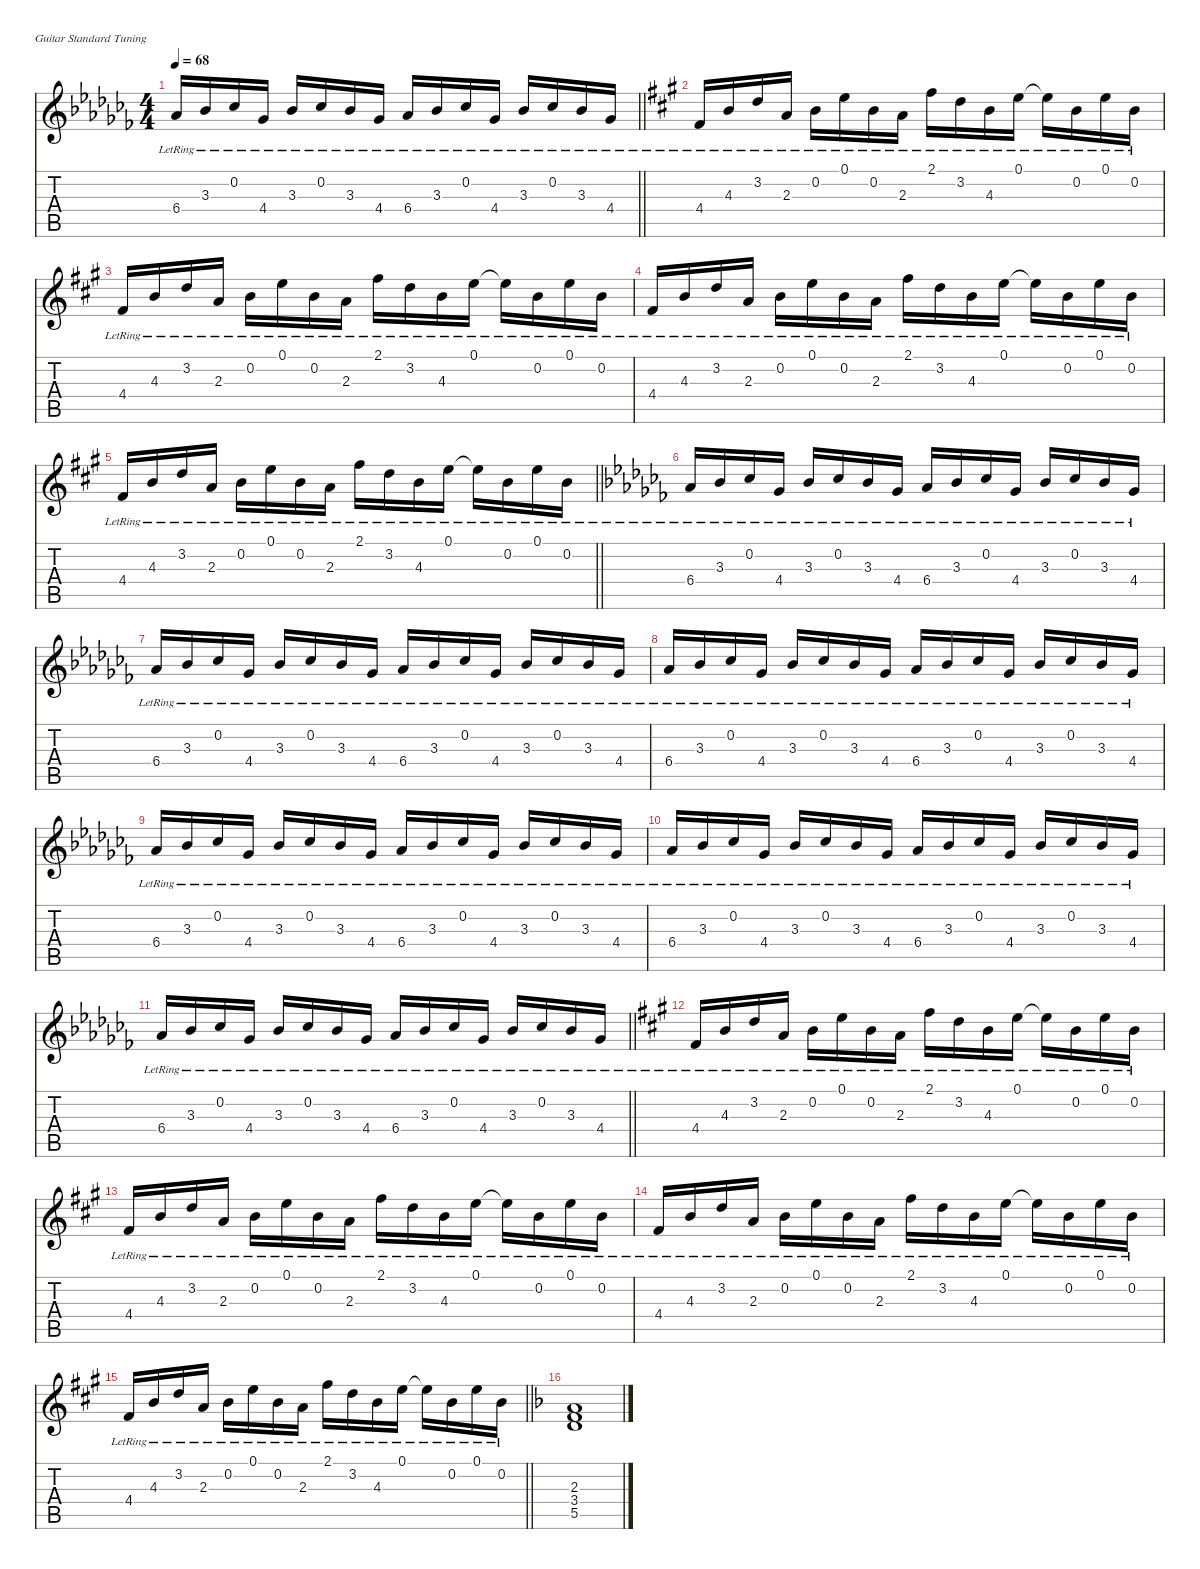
\defaultSystemsLayout 4
\hideDynamics
\bracketExtendMode nobrackets
\singleTrackTrackNamePolicy hidden
\multiTrackTrackNamePolicy hidden
\firstSystemTrackNameMode fullname
\firstSystemTrackNameOrientation horizontal
\otherSystemsTrackNameOrientation horizontal
\track ("Mikael Akerfeldt (Clean Jazz)" "jz.guit.") {instrument electricguitarjazz}
\staff {score tabs}
\tuning (E4 B3 G3 D3 A2 E2)
\ts (4 4)
\tempo 68
\clef g2
\barLineRight lightlight
\ks abminor
6.4{lr acc b}.16{dy mp beam Up} 3.3{lr acc b}.16{beam Up} 0.2{lr acc b}.16{beam Up} 4.4{lr acc b}.16{beam Up} 3.3{lr acc b}.16{beam Up} 0.2{lr acc b}.16{beam Up} 3.3{lr acc b}.16{beam Up} 4.4{lr acc b}.16{beam Up} 6.4{lr acc b}.16{beam Up} 3.3{lr acc b}.16{beam Up} 0.2{lr acc b}.16{beam Up} 4.4{lr acc b}.16{beam Up} 3.3{lr acc b}.16{beam Up} 0.2{lr acc b}.16{beam Up} 3.3{lr acc b}.16{beam Up} 4.4{lr acc b}.16{beam Up} |
\ks f#minor
4.4{lr acc #}.16{beam Up} 4.3{lr acc forcenatural}.16{beam Up} 3.2{lr acc forcenatural}.16{beam Up} 2.3{lr acc forcenatural}.16{beam Up} 0.2{lr acc forcenatural}.16{beam Down} 0.1{lr acc forcenatural}.16{beam Down} 0.2{lr acc forcenatural}.16{beam Down} 2.3{lr acc forcenatural}.16{beam Down} 2.1{lr acc #}.16{beam Down} 3.2{lr acc forcenatural}.16{beam Down} 4.3{lr acc forcenatural}.16{beam Down} 0.1{lr acc forcenatural}.16{beam Down} 0.1{lr t acc forcenatural}.16{beam Down} 0.2{lr acc forcenatural}.16{beam Down} 0.1{lr acc forcenatural}.16{beam Down} 0.2{lr acc forcenatural}.16{beam Down} |
4.4{lr acc #}.16{beam Up} 4.3{lr acc forcenatural}.16{beam Up} 3.2{lr acc forcenatural}.16{beam Up} 2.3{lr acc forcenatural}.16{beam Up} 0.2{lr acc forcenatural}.16{beam Down} 0.1{lr acc forcenatural}.16{beam Down} 0.2{lr acc forcenatural}.16{beam Down} 2.3{lr acc forcenatural}.16{beam Down} 2.1{lr acc #}.16{beam Down} 3.2{lr acc forcenatural}.16{beam Down} 4.3{lr acc forcenatural}.16{beam Down} 0.1{lr acc forcenatural}.16{beam Down} 0.1{lr t acc forcenatural}.16{beam Down} 0.2{lr acc forcenatural}.16{beam Down} 0.1{lr acc forcenatural}.16{beam Down} 0.2{lr acc forcenatural}.16{beam Down} |
4.4{lr acc #}.16{beam Up} 4.3{lr acc forcenatural}.16{beam Up} 3.2{lr acc forcenatural}.16{beam Up} 2.3{lr acc forcenatural}.16{beam Up} 0.2{lr acc forcenatural}.16{beam Down} 0.1{lr acc forcenatural}.16{beam Down} 0.2{lr acc forcenatural}.16{beam Down} 2.3{lr acc forcenatural}.16{beam Down} 2.1{lr acc #}.16{beam Down} 3.2{lr acc forcenatural}.16{beam Down} 4.3{lr acc forcenatural}.16{beam Down} 0.1{lr acc forcenatural}.16{beam Down} 0.1{lr t acc forcenatural}.16{beam Down} 0.2{lr acc forcenatural}.16{beam Down} 0.1{lr acc forcenatural}.16{beam Down} 0.2{lr acc forcenatural}.16{beam Down} |
\barLineRight lightlight
4.4{lr acc #}.16{beam Up} 4.3{lr acc forcenatural}.16{beam Up} 3.2{lr acc forcenatural}.16{beam Up} 2.3{lr acc forcenatural}.16{beam Up} 0.2{lr acc forcenatural}.16{beam Down} 0.1{lr acc forcenatural}.16{beam Down} 0.2{lr acc forcenatural}.16{beam Down} 2.3{lr acc forcenatural}.16{beam Down} 2.1{lr acc #}.16{beam Down} 3.2{lr acc forcenatural}.16{beam Down} 4.3{lr acc forcenatural}.16{beam Down} 0.1{lr acc forcenatural}.16{beam Down} 0.1{lr t acc forcenatural}.16{beam Down} 0.2{lr acc forcenatural}.16{beam Down} 0.1{lr acc forcenatural}.16{beam Down} 0.2{lr acc forcenatural}.16{beam Down} |
\ks abminor
6.4{lr acc b}.16{beam Up} 3.3{lr acc b}.16{beam Up} 0.2{lr acc b}.16{beam Up} 4.4{lr acc b}.16{beam Up} 3.3{lr acc b}.16{beam Up} 0.2{lr acc b}.16{beam Up} 3.3{lr acc b}.16{beam Up} 4.4{lr acc b}.16{beam Up} 6.4{lr acc b}.16{beam Up} 3.3{lr acc b}.16{beam Up} 0.2{lr acc b}.16{beam Up} 4.4{lr acc b}.16{beam Up} 3.3{lr acc b}.16{beam Up} 0.2{lr acc b}.16{beam Up} 3.3{lr acc b}.16{beam Up} 4.4{lr acc b}.16{beam Up} |
6.4{lr acc b}.16{beam Up} 3.3{lr acc b}.16{beam Up} 0.2{lr acc b}.16{beam Up} 4.4{lr acc b}.16{beam Up} 3.3{lr acc b}.16{beam Up} 0.2{lr acc b}.16{beam Up} 3.3{lr acc b}.16{beam Up} 4.4{lr acc b}.16{beam Up} 6.4{lr acc b}.16{beam Up} 3.3{lr acc b}.16{beam Up} 0.2{lr acc b}.16{beam Up} 4.4{lr acc b}.16{beam Up} 3.3{lr acc b}.16{beam Up} 0.2{lr acc b}.16{beam Up} 3.3{lr acc b}.16{beam Up} 4.4{lr acc b}.16{beam Up} |
6.4{lr acc b}.16{beam Up} 3.3{lr acc b}.16{beam Up} 0.2{lr acc b}.16{beam Up} 4.4{lr acc b}.16{beam Up} 3.3{lr acc b}.16{beam Up} 0.2{lr acc b}.16{beam Up} 3.3{lr acc b}.16{beam Up} 4.4{lr acc b}.16{beam Up} 6.4{lr acc b}.16{beam Up} 3.3{lr acc b}.16{beam Up} 0.2{lr acc b}.16{beam Up} 4.4{lr acc b}.16{beam Up} 3.3{lr acc b}.16{beam Up} 0.2{lr acc b}.16{beam Up} 3.3{lr acc b}.16{beam Up} 4.4{lr acc b}.16{beam Up} |
6.4{lr acc b}.16{beam Up} 3.3{lr acc b}.16{beam Up} 0.2{lr acc b}.16{beam Up} 4.4{lr acc b}.16{beam Up} 3.3{lr acc b}.16{beam Up} 0.2{lr acc b}.16{beam Up} 3.3{lr acc b}.16{beam Up} 4.4{lr acc b}.16{beam Up} 6.4{lr acc b}.16{beam Up} 3.3{lr acc b}.16{beam Up} 0.2{lr acc b}.16{beam Up} 4.4{lr acc b}.16{beam Up} 3.3{lr acc b}.16{beam Up} 0.2{lr acc b}.16{beam Up} 3.3{lr acc b}.16{beam Up} 4.4{lr acc b}.16{beam Up} |
6.4{lr acc b}.16{beam Up} 3.3{lr acc b}.16{beam Up} 0.2{lr acc b}.16{beam Up} 4.4{lr acc b}.16{beam Up} 3.3{lr acc b}.16{beam Up} 0.2{lr acc b}.16{beam Up} 3.3{lr acc b}.16{beam Up} 4.4{lr acc b}.16{beam Up} 6.4{lr acc b}.16{beam Up} 3.3{lr acc b}.16{beam Up} 0.2{lr acc b}.16{beam Up} 4.4{lr acc b}.16{beam Up} 3.3{lr acc b}.16{beam Up} 0.2{lr acc b}.16{beam Up} 3.3{lr acc b}.16{beam Up} 4.4{lr acc b}.16{beam Up} |
\barLineRight lightlight
6.4{lr acc b}.16{beam Up} 3.3{lr acc b}.16{beam Up} 0.2{lr acc b}.16{beam Up} 4.4{lr acc b}.16{beam Up} 3.3{lr acc b}.16{beam Up} 0.2{lr acc b}.16{beam Up} 3.3{lr acc b}.16{beam Up} 4.4{lr acc b}.16{beam Up} 6.4{lr acc b}.16{beam Up} 3.3{lr acc b}.16{beam Up} 0.2{lr acc b}.16{beam Up} 4.4{lr acc b}.16{beam Up} 3.3{lr acc b}.16{beam Up} 0.2{lr acc b}.16{beam Up} 3.3{lr acc b}.16{beam Up} 4.4{lr acc b}.16{beam Up} |
\ks f#minor
4.4{lr acc #}.16{beam Up} 4.3{lr acc forcenatural}.16{beam Up} 3.2{lr acc forcenatural}.16{beam Up} 2.3{lr acc forcenatural}.16{beam Up} 0.2{lr acc forcenatural}.16{beam Down} 0.1{lr acc forcenatural}.16{beam Down} 0.2{lr acc forcenatural}.16{beam Down} 2.3{lr acc forcenatural}.16{beam Down} 2.1{lr acc #}.16{beam Down} 3.2{lr acc forcenatural}.16{beam Down} 4.3{lr acc forcenatural}.16{beam Down} 0.1{lr acc forcenatural}.16{beam Down} 0.1{lr t acc forcenatural}.16{beam Down} 0.2{lr acc forcenatural}.16{beam Down} 0.1{lr acc forcenatural}.16{beam Down} 0.2{lr acc forcenatural}.16{beam Down} |
4.4{lr acc #}.16{beam Up} 4.3{lr acc forcenatural}.16{beam Up} 3.2{lr acc forcenatural}.16{beam Up} 2.3{lr acc forcenatural}.16{beam Up} 0.2{lr acc forcenatural}.16{beam Down} 0.1{lr acc forcenatural}.16{beam Down} 0.2{lr acc forcenatural}.16{beam Down} 2.3{lr acc forcenatural}.16{beam Down} 2.1{lr acc #}.16{beam Down} 3.2{lr acc forcenatural}.16{beam Down} 4.3{lr acc forcenatural}.16{beam Down} 0.1{lr acc forcenatural}.16{beam Down} 0.1{lr t acc forcenatural}.16{beam Down} 0.2{lr acc forcenatural}.16{beam Down} 0.1{lr acc forcenatural}.16{beam Down} 0.2{lr acc forcenatural}.16{beam Down} |
4.4{lr acc #}.16{beam Up} 4.3{lr acc forcenatural}.16{beam Up} 3.2{lr acc forcenatural}.16{beam Up} 2.3{lr acc forcenatural}.16{beam Up} 0.2{lr acc forcenatural}.16{beam Down} 0.1{lr acc forcenatural}.16{beam Down} 0.2{lr acc forcenatural}.16{beam Down} 2.3{lr acc forcenatural}.16{beam Down} 2.1{lr acc #}.16{beam Down} 3.2{lr acc forcenatural}.16{beam Down} 4.3{lr acc forcenatural}.16{beam Down} 0.1{lr acc forcenatural}.16{beam Down} 0.1{lr t acc forcenatural}.16{beam Down} 0.2{lr acc forcenatural}.16{beam Down} 0.1{lr acc forcenatural}.16{beam Down} 0.2{lr acc forcenatural}.16{beam Down} |
\barLineRight lightlight
4.4{lr acc #}.16{beam Up} 4.3{lr acc forcenatural}.16{beam Up} 3.2{lr acc forcenatural}.16{beam Up} 2.3{lr acc forcenatural}.16{beam Up} 0.2{lr acc forcenatural}.16{beam Down} 0.1{lr acc forcenatural}.16{beam Down} 0.2{lr acc forcenatural}.16{beam Down} 2.3{lr acc forcenatural}.16{beam Down} 2.1{lr acc #}.16{beam Down} 3.2{lr acc forcenatural}.16{beam Down} 4.3{lr acc forcenatural}.16{beam Down} 0.1{lr acc forcenatural}.16{beam Down} 0.1{lr t acc forcenatural}.16{beam Down} 0.2{lr acc forcenatural}.16{beam Down} 0.1{lr acc forcenatural}.16{beam Down} 0.2{lr acc forcenatural}.16{beam Down} |
\ks dminor
(2.3{acc forcenatural} 3.4{acc forcenatural} 5.5{acc forcenatural}).1{dy ppp beam Up}
